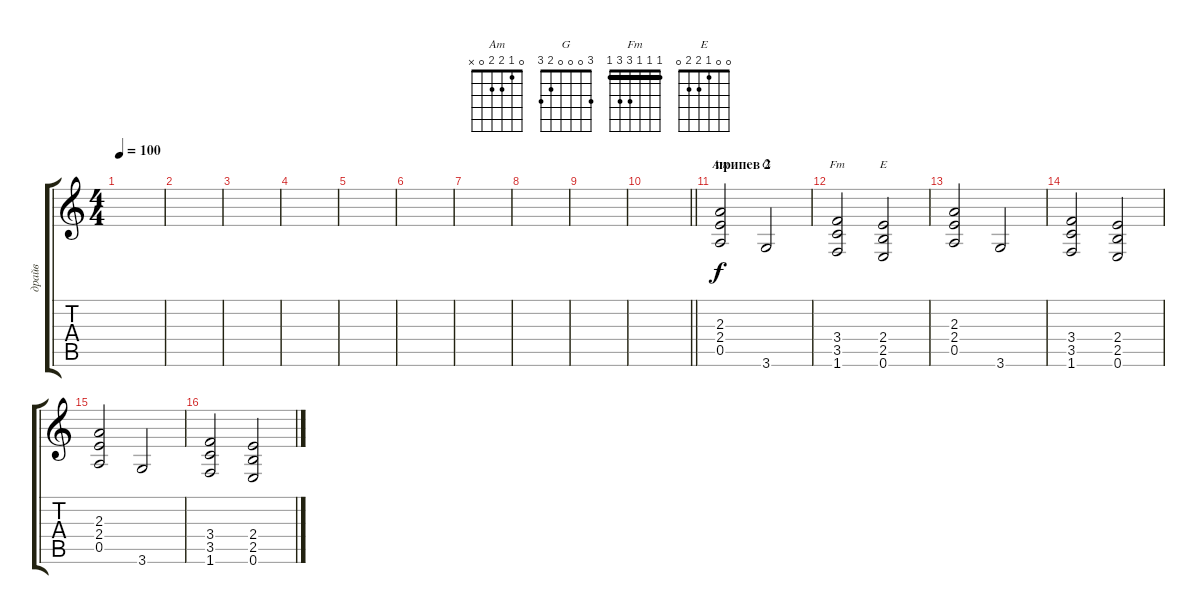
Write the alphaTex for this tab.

\track ("драйв" "драйв") {instrument overdrivenguitar}
\staff {score tabs}
\tuning (E4 B3 G3 D3 A2 E2) {hide}
\chord ("Am" 0 1 2 2 0 x)
\chord ("G" 3 0 0 0 2 3)
\chord ("Fm" 1 1 1 3 3 1) {barre 1}
\chord ("E" 0 0 1 2 2 0)
\ts (4 4)
\tempo 100
\clef g2
\ks c
|
|
|
|
|
|
|
|
|
\barLineRight lightlight
|
\section ("" "припев 2")
(2.3 2.4 0.5).2{ch "Am"} 3.6.2{ch "G"} |
(3.4 3.5 1.6).2{ch "Fm"} (2.4 2.5 0.6).2{ch "E"} |
(2.3 2.4 0.5).2 3.6.2 |
(3.4 3.5 1.6).2 (2.4 2.5 0.6).2 |
(2.3 2.4 0.5).2 3.6.2 |
(3.4 3.5 1.6).2 (2.4 2.5 0.6).2
